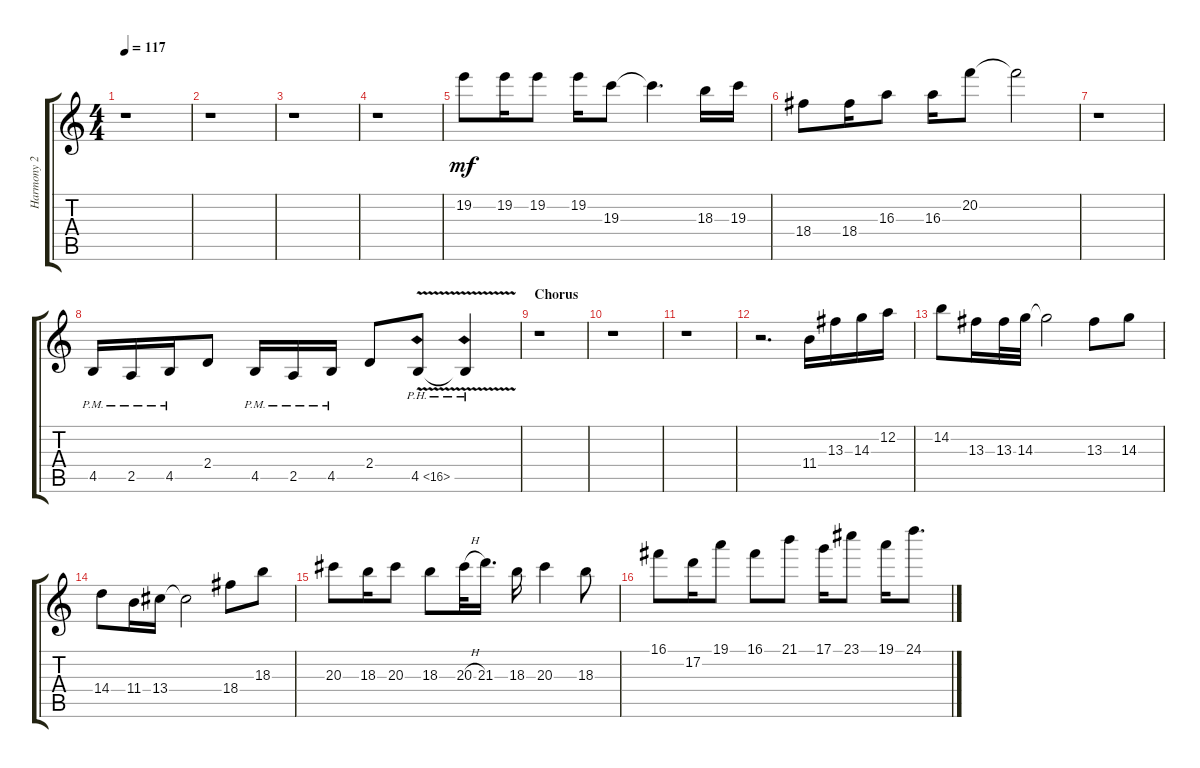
\track ("Harmony 2" "Harmony 2") {instrument overdrivenguitar}
\staff {score tabs}
\tuning (D4 A3 F3 C3 G2 C2) {hide}
\ts (4 4)
\tempo 117
\clef g2
\ks aminor
r.1{dy mf} |
r.1 |
r.1 |
r.1 |
19.2.8 19.2.16 19.2.8 19.2.16 19.3.8 19.3{t}.4{d} 18.3.16 19.3.16 |
18.4.8 18.4.16 16.3.8 16.3.16 20.2.8 20.2{t}.2 |
r.1 |
4.5{pm}.16 2.5{pm}.16 4.5{pm}.16 2.4.8 4.5{pm}.16 2.5{pm}.16 4.5{pm}.16 2.4.8 4.5{ph 12 v}.8 4.5{ph 12 t}.4 |
\section ("" "Chorus")
r.1 |
r.1 |
r.1 |
r.2{d} 11.4.16 13.3.16 14.3.16 12.2.16 |
14.2.8 13.3.16 13.3.32 14.3.32 14.3{t}.2 13.3.8 14.3.8 |
14.4.8 11.4.16 13.4.16 13.4{t}.2 18.4.8 18.3.8 |
20.3.8 18.3.16 20.3.8 18.3.8 20.3{h}.32 21.3.16{d} 18.3.16 20.3.4 18.3.8 |
16.1.8 17.2.16 19.1.8 16.1.8 21.1.8 17.1.16 23.1.8 19.1.16 24.1.8{d}
